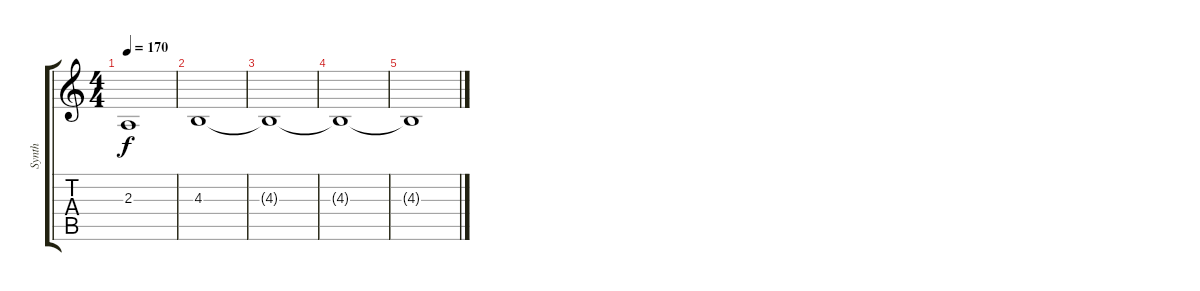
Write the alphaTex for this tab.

\track ("Synth" "Synth") {instrument stringensemble1}
\staff {score tabs}
\tuning (E4 B3 G3 D3 A2 E2) {hide}
\ts (4 4)
\tempo 170
\clef g2
\ks c
2.3{t}.1{dy f} |
4.3.1 |
4.3{t}.1 |
4.3{t}.1 |
4.3{t}.1
